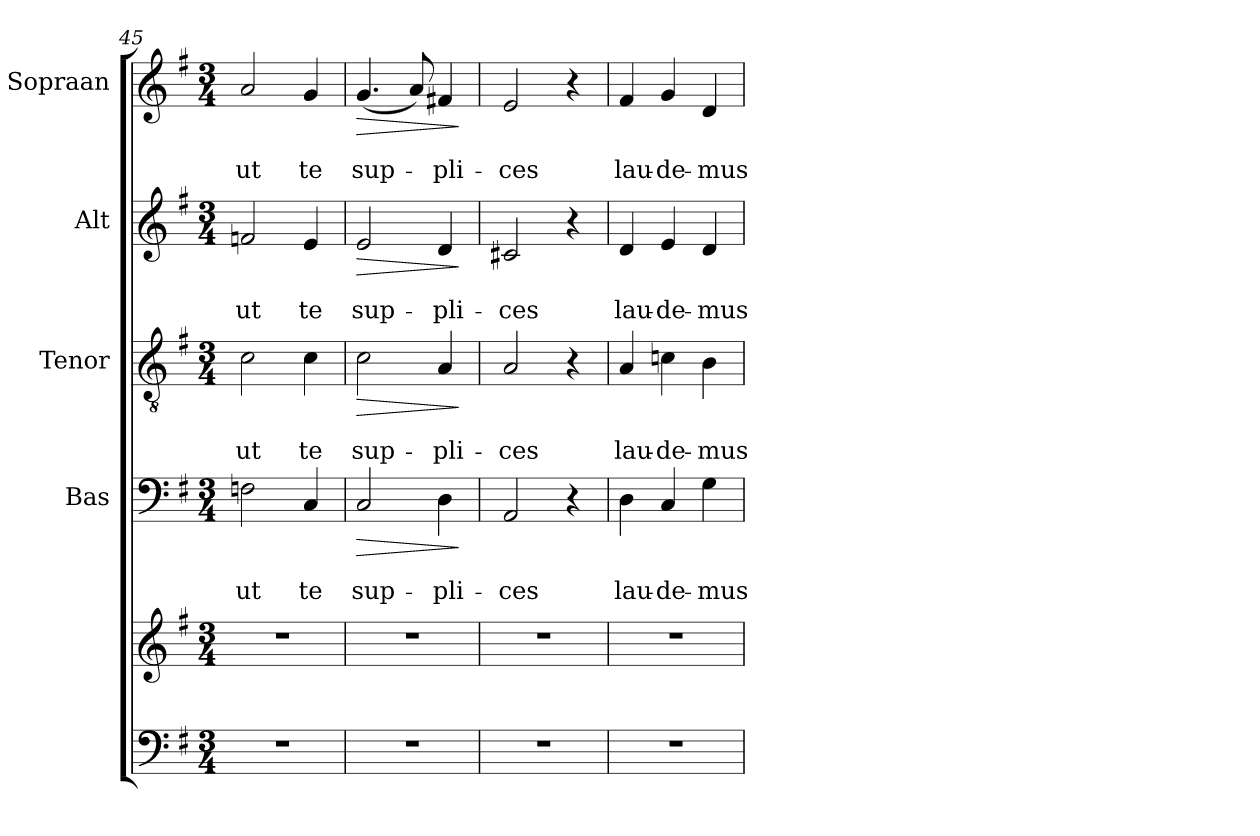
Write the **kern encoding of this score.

**kern	**kern	**kern	**text	**text	**dynam	**kern	**text	**text	**dynam	**kern	**text	**text	**dynam	**kern	**text	**text	**dynam
*part5	*part5	*part4	*part4	*part4	*part4	*part3	*part3	*part3	*part3	*part2	*part2	*part2	*part2	*part1	*part1	*part1	*part1
*staff6	*staff5	*staff4	*staff4	*staff4	*staff4	*staff3	*staff3	*staff3	*staff3	*staff2	*staff2	*staff2	*staff2	*staff1	*staff1	*staff1	*staff1
*	*	*I"Bas	*	*	*	*I"Tenor	*	*	*	*I"Alt	*	*	*	*I"Sopraan	*	*	*
*clefF4	*clefG2	*clefF4	*	*	*	*clefGv2	*	*	*	*clefG2	*	*	*	*clefG2	*	*	*
*k[f#]	*k[f#]	*k[f#]	*	*	*	*k[f#]	*	*	*	*k[f#]	*	*	*	*k[f#]	*	*	*
*G:	*G:	*G:	*	*	*	*G:	*	*	*	*G:	*	*	*	*G:	*	*	*
*M3/4	*M3/4	*M3/4	*	*	*	*M3/4	*	*	*	*M3/4	*	*	*	*M3/4	*	*	*
=45	=45	=45	=45	=45	=45	=45	=45	=45	=45	=45	=45	=45	=45	=45	=45	=45	=45
!	!	!	!	!LO:LY:b	!	!	!	!LO:LY:b	!	!	!	!LO:LY:b	!	!	!	!LO:LY:b	!
2.r	2.r	2Fn\	.	ut	.	2c\	.	ut	.	2fn/	.	ut	.	2a/	.	ut	.
!	!	!	!	!LO:LY:b	!	!	!	!LO:LY:b	!	!	!	!LO:LY:b	!	!	!	!LO:LY:b	!
.	.	4C/	.	te	.	4c\	.	te	.	4e/	.	te	.	4g/	.	te	.
!!LO:PB:g=z
=46	=46	=46	=46	=46	=46	=46	=46	=46	=46	=46	=46	=46	=46	=46	=46	=46	=46
!	!	!	!	!LO:LY:b	!LO:HP:b	!	!	!LO:LY:b	!LO:HP:b	!	!	!LO:LY:b	!LO:HP:b	!	!	!LO:LY:b	!LO:HP:b
2.r	2.r	2C/	.	sup-	>	2c\	.	sup-	>	2e/	.	sup-	>	(<4.g/	.	sup-	>
.	.	.	.	.	.	.	.	.	.	.	.	.	.	8a/)	.	.	.
!	!	!	!	!LO:LY:b	!	!	!	!LO:LY:b	!	!	!	!LO:LY:b	!	!	!	!LO:LY:b	!
.	.	4D\	.	-pli-	.	4A/	.	-pli-	.	4d/	.	-pli-	.	4f#X/	.	-pli-	.
.	.	.	.	.	]	.	.	.	]	.	.	.	]	.	.	.	]
=47	=47	=47	=47	=47	=47	=47	=47	=47	=47	=47	=47	=47	=47	=47	=47	=47	=47
!	!	!	!	!LO:LY:b	!	!	!	!LO:LY:b	!	!	!	!LO:LY:b	!	!	!	!LO:LY:b	!
2.r	2.r	2AA/	.	-ces	.	2A/	.	-ces	.	2c#X/	.	-ces	.	2e/	.	-ces	.
.	.	4r	.	.	.	4r	.	.	.	4r	.	.	.	4r	.	.	.
=48	=48	=48	=48	=48	=48	=48	=48	=48	=48	=48	=48	=48	=48	=48	=48	=48	=48
!	!	!	!	!LO:LY:b	!	!	!	!LO:LY:b	!	!	!	!LO:LY:b	!	!	!	!LO:LY:b	!
2.r	2.r	4D\	.	lau-	.	4A/	.	lau-	.	4d/	.	lau-	.	4f#/	.	lau-	.
!	!	!	!	!LO:LY:b	!	!	!	!LO:LY:b	!	!	!	!LO:LY:b	!	!	!	!LO:LY:b	!
.	.	4C/	.	-de-	.	4cni\	.	-de-	.	4e/	.	-de-	.	4g/	.	-de-	.
!	!	!	!	!LO:LY:b	!	!	!	!LO:LY:b	!	!	!	!LO:LY:b	!	!	!	!LO:LY:b	!
.	.	4G\	.	-mus	.	4B\	.	-mus	.	4d/	.	-mus	.	4d/	.	-mus	.
=	=	=	=	=	=	=	=	=	=	=	=	=	=	=	=	=	=
*-	*-	*-	*-	*-	*-	*-	*-	*-	*-	*-	*-	*-	*-	*-	*-	*-	*-
